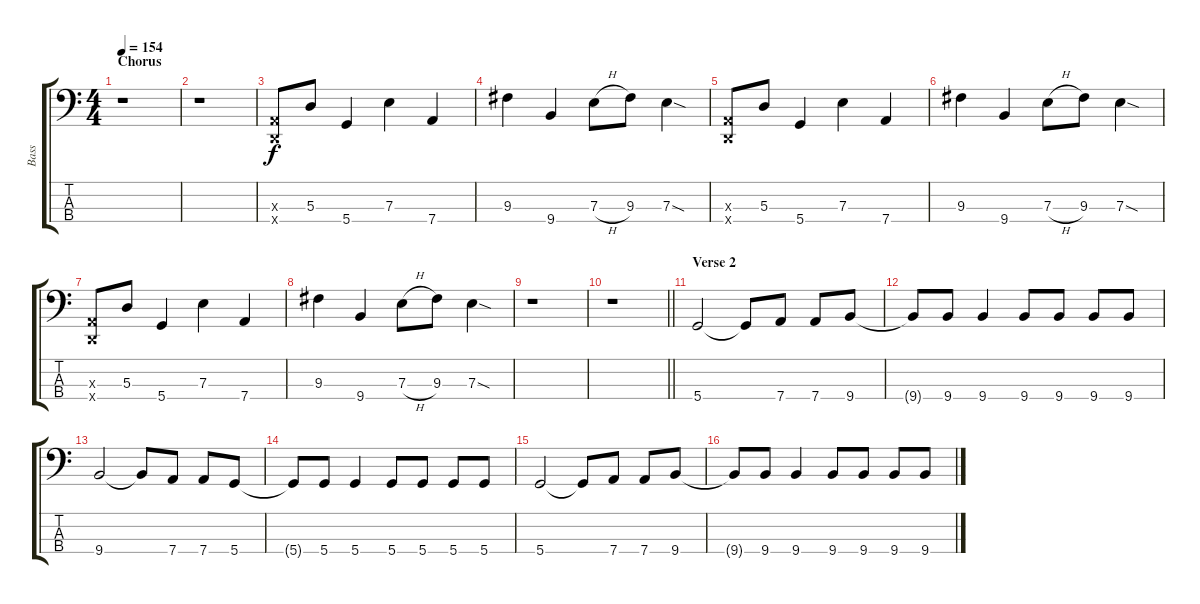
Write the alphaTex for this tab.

\track ("Bass" "Bass") {instrument electricbassfinger}
\staff {score tabs}
\tuning (G2 D2 A1 D1) {hide}
\ts (4 4)
\section ("" "Chorus")
\tempo 154
\clef f4
\ks c
r.1{dy f} |
r.1 |
(0.3{x} 0.4{x}).8 5.3.8 5.4.4 7.3.4 7.4.4 |
9.3.4 9.4.4 7.3{h}.8 9.3.8 7.3{sod}.4 |
(0.3{x} 0.4{x}).8 5.3.8 5.4.4 7.3.4 7.4.4 |
9.3.4 9.4.4 7.3{h}.8 9.3.8 7.3{sod}.4 |
(0.3{x} 0.4{x}).8 5.3.8 5.4.4 7.3.4 7.4.4 |
9.3.4 9.4.4 7.3{h}.8 9.3.8 7.3{sod}.4 |
r.1 |
\barLineRight lightlight
r.1 |
\section ("" "Verse 2")
5.4.2 5.4{t}.8 7.4.8 7.4.8 9.4.8 |
9.4{t}.8 9.4.8 9.4.4 9.4.8 9.4.8 9.4.8 9.4.8 |
9.4.2 9.4{t}.8 7.4.8 7.4.8 5.4.8 |
5.4{t}.8 5.4.8 5.4.4 5.4.8 5.4.8 5.4.8 5.4.8 |
5.4.2 5.4{t}.8 7.4.8 7.4.8 9.4.8 |
9.4{t}.8 9.4.8 9.4.4 9.4.8 9.4.8 9.4.8 9.4.8
